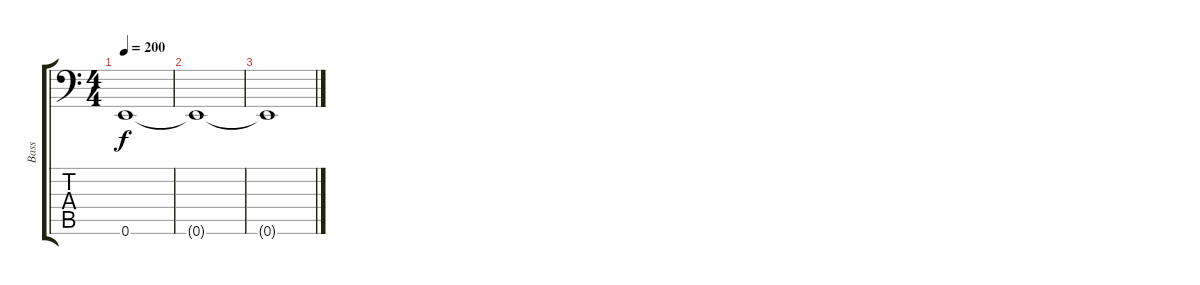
\track ("Bass" "Bass") {instrument electricbassfinger}
\staff {score tabs}
\tuning (E3 B2 G2 D2 A1 E1) {hide}
\ts (4 4)
\tempo 200
\clef f4
\ks c
0.6{t}.1{dy f} |
0.6{t}.1 |
0.6{t}.1
